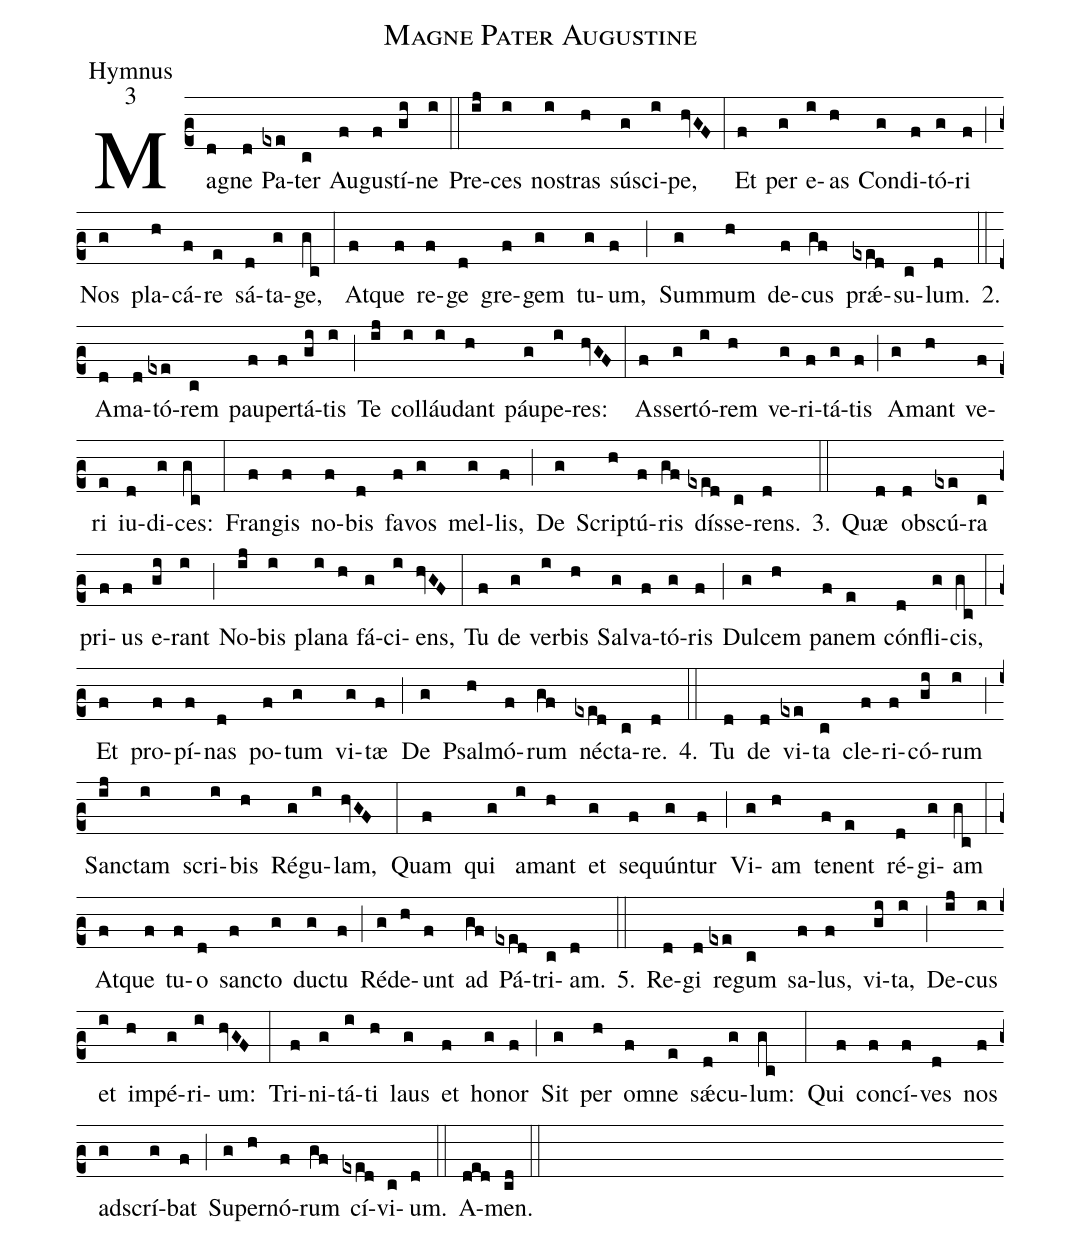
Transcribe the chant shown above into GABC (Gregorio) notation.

name:Magne Pater Augustine;
office-part:Hymnus;
mode:3;
%%
(c2) Ma(d)gne(d) Pa(exe)ter(c) Au(f)gu(f)stí(gi)ne(i) (::)
Pre(ij)ces(i) no(i)stras(h) sú(g)sci(i)pe,(hvGF) (:)
Et(f) per(g) e(i)as(h) Con(g)di(f)tó(g)ri(f) (;) Nos(g) pla(h)cá(f)re(e) sá(d)ta(g)ge,(gc) (:)
At(f)que(f) re(f)ge(d) gre(f)gem(g) tu(g)um,(f) (;) Sum(g)mum(h) de(f)cus(gf) pr{<sp>'ae</sp>}(exed)su(c)lum.(d) 2.(::) A(d)ma(d)tó(exe)rem(c) pau(f)per(f)tá(gi)tis(i) (;) Te(ij) col(i)láu(i)dant(h) páu(g)pe(i)res:(hvGF) (:)
As(f)ser(g)tó(i)rem(h) ve(g)ri(f)tá(g)tis(f) (;) A(g)mant(h) ve(f)ri(e) iu(d)di(g)ces:(gc) (:)
Fran(f)gis(f) no(f)bis(d) fa(f)vos(g) mel(g)lis,(f) (;) De(g) Scrip(h)tú(f)ris(gf) dís(exed)se(c)rens.(d) 3.(::) Quæ(d) ob(d)scú(exe)ra(c) pri(f)us(f) e(gi)rant(i) (;) No(ij)bis(i) pla(i)na(h) fá(g)ci(i)ens,(hvGF) (:)
Tu(f) de(g) ver(i)bis(h) Sal(g)va(f)tó(g)ris(f) (;) Dul(g)cem(h) pa(f)nem(e) cón(d)fli(g)cis,(gc) (:)
Et(f) pro(f)pí(f)nas(d) po(f)tum(g) vi(g)tæ(f) (;) De(g) Psal(h)mó(f)rum(gf) né(exed)cta(c)re.(d) 4.(::) Tu(d) de(d) vi(exe)ta(c) cle(f)ri(f)có(gi)rum(i) (;) San(ij)ctam(i) scri(i)bis(h) Ré(g)gu(i)lam,(hvGF) (:)
Quam(f) qui(g) a(i)mant(h) et(g) se(f)quún(g)tur(f) (;) Vi(g)am(h) te(f)nent(e) ré(d)gi(g)am(gc) (:)
At(f)que(f) tu(f)o(d) san(f)cto(g) du(g)ctu(f) (;) Ré(g)de(h)unt(f) ad(gf) Pá(exed)tri(c)am.(d) 5.(::) Re(d)gi(d) re(exe)gum(c) sa(f)lus,(f) vi(gi)ta,(i) (;) De(ij)cus(i) et(i) im(h)pé(g)ri(i)um:(hvGF) (:)
Tri(f)ni(g)tá(i)ti(h) laus(g) et(f) ho(g)nor(f) (;) Sit(g) per(h) om(f)ne(e) s{<sp>'ae</sp>}(d)cu(g)lum:(gc) (:)
Qui(f) con(f)cí(f)ves(d) nos(f) ad(g)scrí(g)bat(f) (;) Su(g)per(h)nó(f)rum(gf) cí(exed)vi(c)um.(d) (::)
A(ded)men.(cd) (::)
